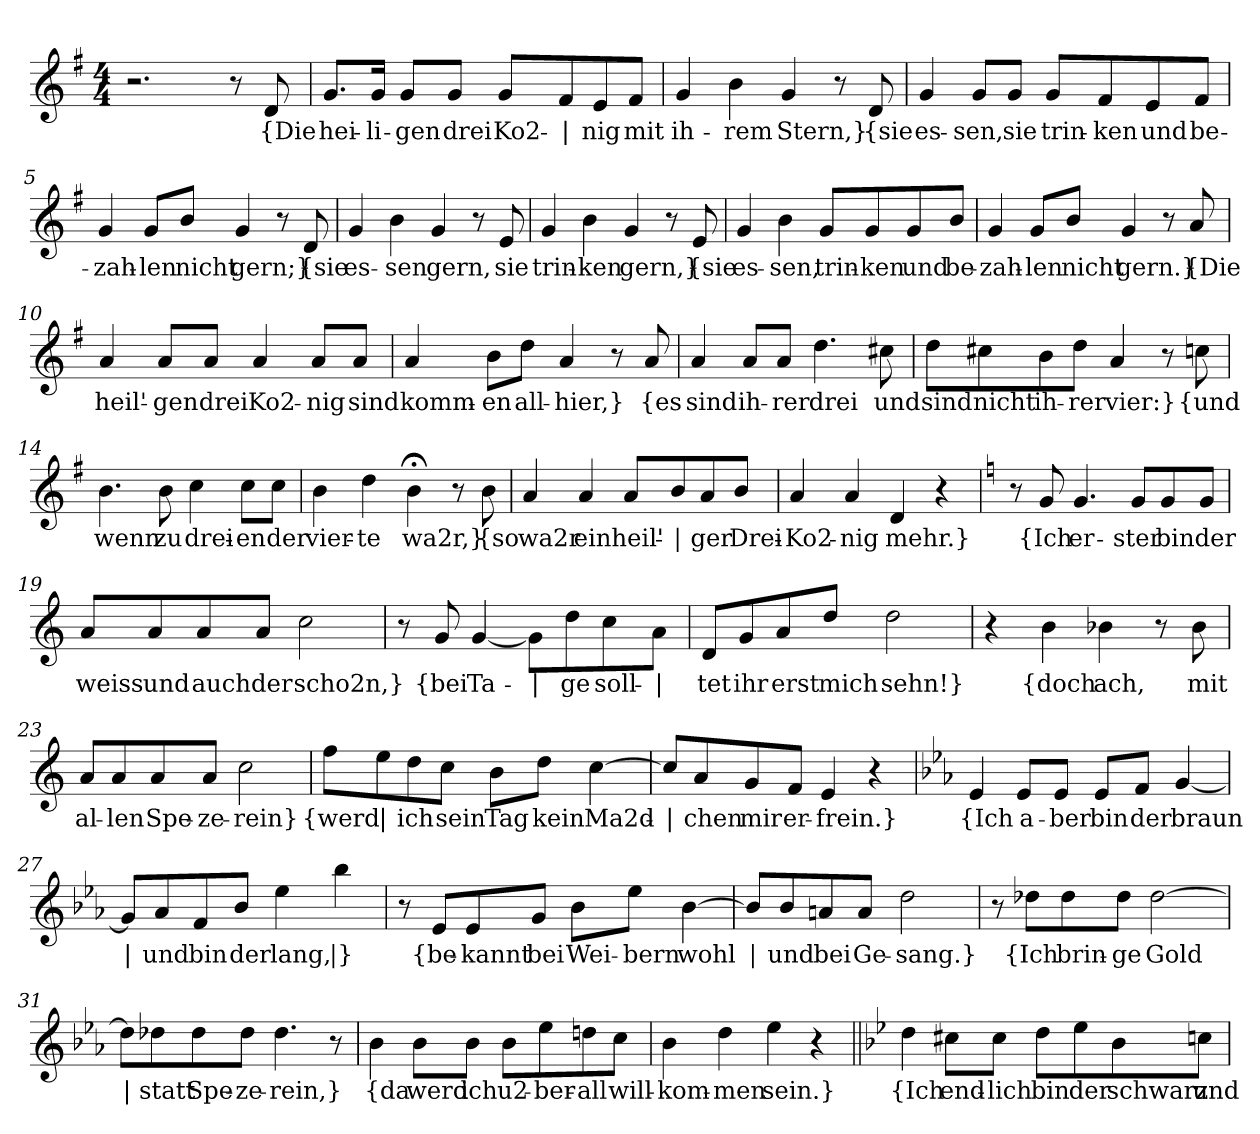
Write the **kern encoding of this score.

**kern	**text
*part1	*part1
*staff1	*staff1
*clefG2	*
*k[f#]	*
*M4/4	*
=1	=1
2.r	.
8r	.
!	!LO:LY:b
8d/	{Die
=2	=2
!	!LO:LY:b
8.g/L	hei-
!	!LO:LY:b
16g/Jk	-li-
!	!LO:LY:b
8g/L	-gen
!	!LO:LY:b
8g/J	drei
!	!LO:LY:b
8g/L	Ko2-
!	!LO:LY:b
8f#/	|
!	!LO:LY:b
8e/	-nig
!	!LO:LY:b
8f#/J	mit
=3	=3
!	!LO:LY:b
4g/	ih-
!	!LO:LY:b
4b\	-rem
!	!LO:LY:b
4g/	Stern,}
8r	.
!	!LO:LY:b
8d/	{sie
=4	=4
!	!LO:LY:b
4g/	es-
!	!LO:LY:b
8g/L	-sen,
!	!LO:LY:b
8g/J	sie
!	!LO:LY:b
8g/L	trin-
!	!LO:LY:b
8f#/	-ken
!	!LO:LY:b
8e/	und
!	!LO:LY:b
8f#/J	be-
!!LO:LB:g=z
=5	=5
!	!LO:LY:b
4g/	-zah-
!	!LO:LY:b
8g/L	-len
!	!LO:LY:b
8b/J	nicht
!	!LO:LY:b
4g/	gern;}
8r	.
!	!LO:LY:b
8d/	{sie
=6	=6
!	!LO:LY:b
4g/	es-
!	!LO:LY:b
4b\	-sen
!	!LO:LY:b
4g/	gern,
8r	.
!	!LO:LY:b
8e/	sie
=7	=7
!	!LO:LY:b
4g/	trin-
!	!LO:LY:b
4b\	-ken
!	!LO:LY:b
4g/	gern,}
8r	.
!	!LO:LY:b
8e/	{sie
=8	=8
!	!LO:LY:b
4g/	es-
!	!LO:LY:b
4b\	-sen,
!	!LO:LY:b
8g/L	trin-
!	!LO:LY:b
8g/	-ken
!	!LO:LY:b
8g/	und
!	!LO:LY:b
8b/J	be-
!!LO:LB:g=z
=9	=9
!	!LO:LY:b
4g/	-zah-
!	!LO:LY:b
8g/L	-len
!	!LO:LY:b
8b/J	nicht
!	!LO:LY:b
4g/	gern.}
8r	.
!	!LO:LY:b
8a/	{Die
=10	=10
!	!LO:LY:b
4a/	heil'-
!	!LO:LY:b
8a/L	-gen
!	!LO:LY:b
8a/J	drei
!	!LO:LY:b
4a/	Ko2-
!	!LO:LY:b
8a/L	-nig
!	!LO:LY:b
8a/J	sind
=11	=11
!	!LO:LY:b
4a/	komm-
!	!LO:LY:b
8b\L	-en
!	!LO:LY:b
8dd\J	all-
!	!LO:LY:b
4a/	-hier,}
8r	.
!	!LO:LY:b
8a/	{es
!!LO:LB:g=z
=12	=12
!	!LO:LY:b
4a/	sind
!	!LO:LY:b
8a/L	ih-
!	!LO:LY:b
8a/J	-rer
!	!LO:LY:b
4.dd\	drei
!	!LO:LY:b
8cc#X\	und
=13	=13
!	!LO:LY:b
8dd\L	sind
!	!LO:LY:b
8cc#X\	nicht
!	!LO:LY:b
8b\	ih-
!	!LO:LY:b
8dd\J	-rer
!	!LO:LY:b
4a/	vier:}
8r	.
!	!LO:LY:b
8ccn\	{und
=14	=14
!	!LO:LY:b
4.b\	wenn
!	!LO:LY:b
8b\	zu
!	!LO:LY:b
4cc\	drei-
!	!LO:LY:b
8cc\L	-en
!	!LO:LY:b
8cc\J	der
=15	=15
!	!LO:LY:b
4b\	vier-
!	!LO:LY:b
4dd\	-te
!	!LO:LY:b
4b;<\	wa2r,}
8r	.
!	!LO:LY:b
8b\	{so
!!LO:LB:g=z
=16	=16
!	!LO:LY:b
4a/	wa2r
!	!LO:LY:b
4a/	ein
!	!LO:LY:b
8a/L	heil'-
!	!LO:LY:b
8b/	|
!	!LO:LY:b
8a/	-ger
!	!LO:LY:b
8b/J	Drei-
=17	=17
!	!LO:LY:b
4a/	Ko2-
!	!LO:LY:b
4a/	-nig
!	!LO:LY:b
4d/	mehr.}
4r	.
=18	=18
*k[]	*
8r	.
!	!LO:LY:b
8g/	{Ich
!	!LO:LY:b
4.g/	er-
!	!LO:LY:b
8g/L	-ster
!	!LO:LY:b
8g/	bin
!	!LO:LY:b
8g/J	der
=19	=19
!	!LO:LY:b
8a/L	weiss
!	!LO:LY:b
8a/	und
!	!LO:LY:b
8a/	auch
!	!LO:LY:b
8a/J	der
!	!LO:LY:b
2cc\	scho2n,}
!!LO:LB:g=z
=20	=20
8r	.
!	!LO:LY:b
8g/	{bei
!	!LO:LY:b
[4g/	Ta-
!	!LO:LY:b
8g\L]	|
!	!LO:LY:b
8dd\	-ge
!	!LO:LY:b
8cc\	soll-
!	!LO:LY:b
8a\J	|
=21	=21
!	!LO:LY:b
8d/L	-tet
!	!LO:LY:b
8g/	ihr
!	!LO:LY:b
8a/	erst
!	!LO:LY:b
8dd/J	mich
!	!LO:LY:b
2dd\	sehn!}
=22	=22
4r	.
!	!LO:LY:b
4b\	{doch
!	!LO:LY:b
4b-X\	ach,
8r	.
!	!LO:LY:b
8b-\	mit
=23	=23
!	!LO:LY:b
8a/L	al-
!	!LO:LY:b
8a/	-len
!	!LO:LY:b
8a/	Spe-
!	!LO:LY:b
8a/J	-ze-
!	!LO:LY:b
2cc\	-rein}
!!LO:LB:g=z
=24	=24
!	!LO:LY:b
8ff\L	{werd
!	!LO:LY:b
8ee\	|
!	!LO:LY:b
8dd\	ich
!	!LO:LY:b
8cc\J	sein
!	!LO:LY:b
8b\L	Tag
!	!LO:LY:b
8dd\J	kein
!	!LO:LY:b
[4cc\	Ma2d-
=25	=25
!	!LO:LY:b
8cc/L]	|
!	!LO:LY:b
8a/	-chen
!	!LO:LY:b
8g/	mir
!	!LO:LY:b
8f/J	er-
!	!LO:LY:b
4e/	-frein.}
4r	.
=26	=26
*k[b-e-a-]	*
!	!LO:LY:b
4e-/	{Ich
!	!LO:LY:b
8e-/L	a-
!	!LO:LY:b
8e-/J	-ber
!	!LO:LY:b
8e-/L	bin
!	!LO:LY:b
8f/J	der
!	!LO:LY:b
[4g/	braun
=27	=27
!	!LO:LY:b
8g/L]	|
!	!LO:LY:b
8a-/	und
!	!LO:LY:b
8f/	bin
!	!LO:LY:b
8b-/J	der
!	!LO:LY:b
4ee-\	lang,
!	!LO:LY:b
4bb-\	|}
!!LO:LB:g=z
=28	=28
8r	.
!	!LO:LY:b
8e-/L	{be-
!	!LO:LY:b
8e-/	-kannt
!	!LO:LY:b
8g/J	bei
!	!LO:LY:b
8b-\L	Wei-
!	!LO:LY:b
8ee-\J	-bern
!	!LO:LY:b
[4b-\	wohl
=29	=29
!	!LO:LY:b
8b-/L]	|
!	!LO:LY:b
8b-/	und
!	!LO:LY:b
8an/	bei
!	!LO:LY:b
8a/J	Ge-
!	!LO:LY:b
2dd\	-sang.}
=30	=30
8r	.
!	!LO:LY:b
8dd-X\L	{Ich
!	!LO:LY:b
8dd-\	brin-
!	!LO:LY:b
8dd-\J	-ge
!	!LO:LY:b
[2dd-\	Gold
!!LO:LB:g=z
=31	=31
!	!LO:LY:b
8dd-\L]	|
!	!LO:LY:b
8dd-X\	statt
!	!LO:LY:b
8dd-\	Spe-
!	!LO:LY:b
8dd-\J	-ze-
!	!LO:LY:b
4.dd-\	-rein,}
8r	.
=32	=32
!	!LO:LY:b
4b-\	{da
!	!LO:LY:b
8b-\L	werd
!	!LO:LY:b
8b-\J	ich
!	!LO:LY:b
8b-\L	u2-
!	!LO:LY:b
8ee-\	-ber-
!	!LO:LY:b
8ddn\	-all
!	!LO:LY:b
8cc\J	will-
=33	=33
!	!LO:LY:b
4b-\	-kom-
!	!LO:LY:b
4dd\	-men
!	!LO:LY:b
4ee-\	sein.}
4r	.
!!LO:LB:g=z
=34||	=34||
*k[b-e-]	*
!	!LO:LY:b
4dd\	{Ich
!	!LO:LY:b
8cc#X\L	end-
!	!LO:LY:b
8cc#\J	-lich
!	!LO:LY:b
8dd\L	bin
!	!LO:LY:b
8ee-\	der
!	!LO:LY:b
8b-\	schwarz
!	!LO:LY:b
8ccn\J	und
=	=
*-	*-
